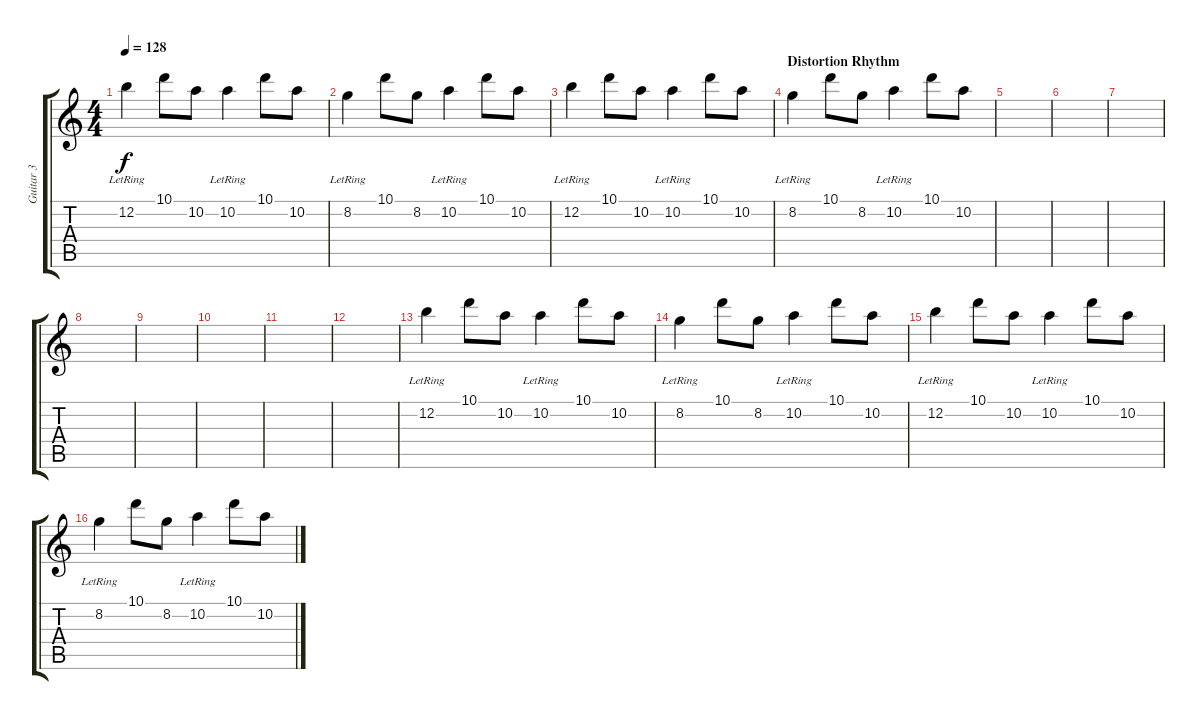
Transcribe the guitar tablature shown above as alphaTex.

\track ("Guitar 3" "Guitar 3") {instrument acousticguitarsteel}
\staff {score tabs}
\tuning (E4 B3 G3 D3 A2 E2) {hide}
\ts (4 4)
\tempo 128
\clef g2
\ks c
12.2{lr}.4{dy f} 10.1.8 10.2.8 10.2{lr}.4 10.1.8 10.2.8 |
8.2{lr}.4 10.1.8 8.2.8 10.2{lr}.4 10.1.8 10.2.8 |
12.2{lr}.4 10.1.8 10.2.8 10.2{lr}.4 10.1.8 10.2.8 |
\section ("" "Distortion Rhythm")
8.2{lr}.4 10.1.8 8.2.8 10.2{lr}.4 10.1.8 10.2.8 |
|
|
|
|
|
|
|
|
12.2{lr}.4 10.1.8 10.2.8 10.2{lr}.4 10.1.8 10.2.8 |
8.2{lr}.4 10.1.8 8.2.8 10.2{lr}.4 10.1.8 10.2.8 |
12.2{lr}.4 10.1.8 10.2.8 10.2{lr}.4 10.1.8 10.2.8 |
8.2{lr}.4 10.1.8 8.2.8 10.2{lr}.4 10.1.8 10.2.8
